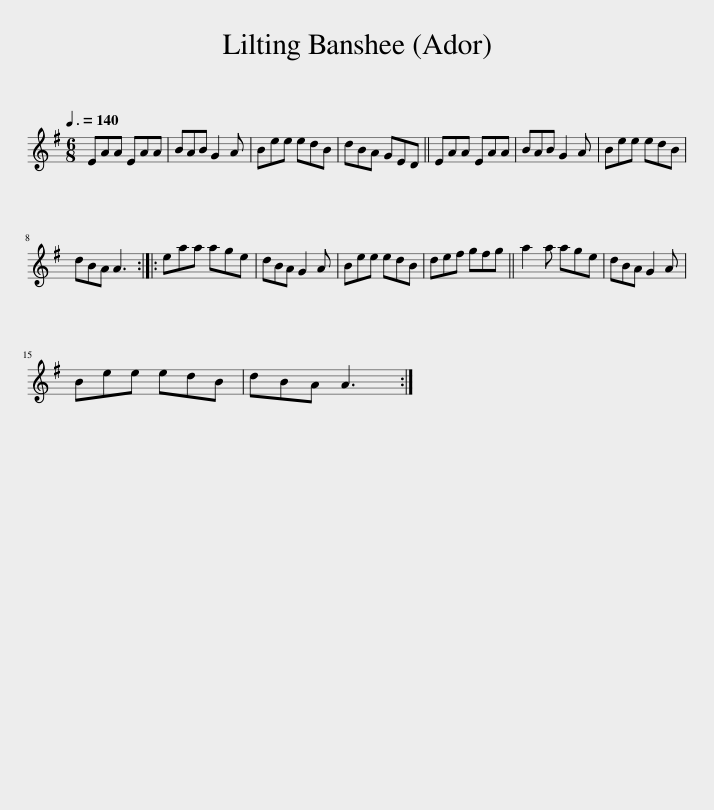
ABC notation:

X:1
L:1/8
Q:3/8=140
M:6/8
I:linebreak $
K:G
V:1 treble
V:1
 EAA EAA | BAB G2 A | Bee edB | dBA GED || EAA EAA | %5
 BAB G2 A | Bee edB |$ dBA A3 :: eaa age | dBA G2 A | %10
 Bee edB | def gfg || a2 a age | dBA G2 A |$ Bee edB | %15
 dBA A3 :| %16
